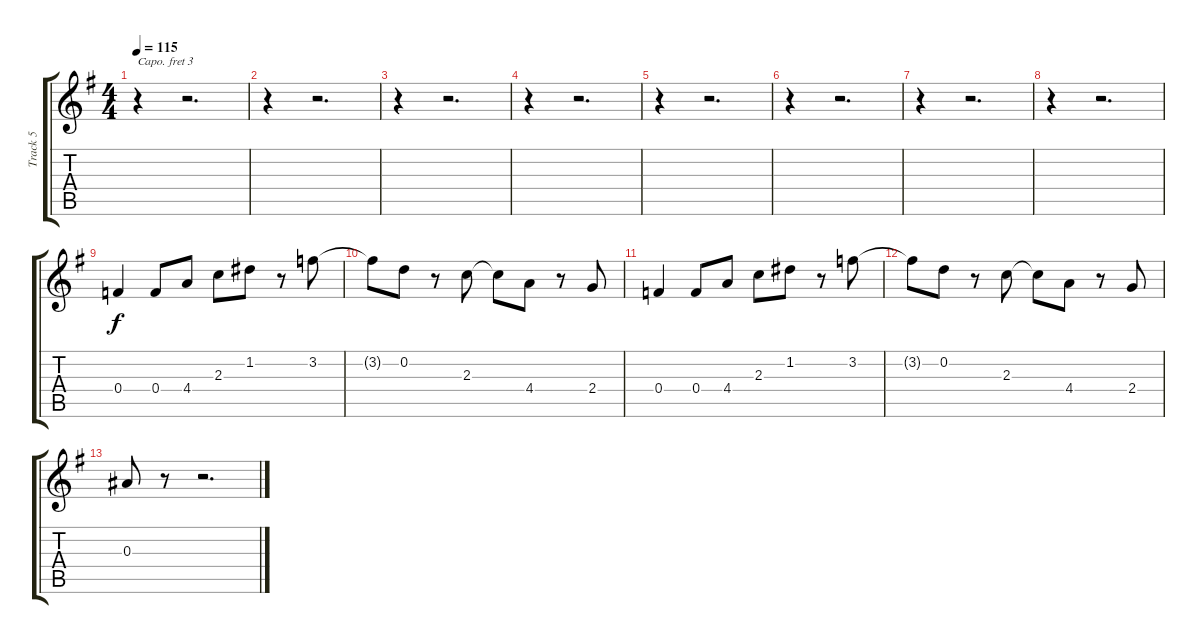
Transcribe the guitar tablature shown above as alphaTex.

\track ("Track 5" "Track 5") {instrument acousticguitarsteel}
\staff {score tabs}
\capo 3
\tuning (E4 B3 G3 D3 A2 E2) {hide}
\ts (4 4)
\tempo 115
\clef g2
\ks g
r.4{dy f} r.2{d} |
r.4 r.2{d} |
r.4 r.2{d} |
r.4 r.2{d} |
r.4 r.2{d} |
r.4 r.2{d} |
r.4 r.2{d} |
r.4 r.2{d} |
0.4.4 0.4.8 4.4.8 2.3.8 1.2.8 r.8 3.2.8 |
3.2{t}.8 0.2.8 r.8 2.3.8 2.3{t}.8 4.4.8 r.8 2.4.8 |
0.4.4 0.4.8 4.4.8 2.3.8 1.2.8 r.8 3.2.8 |
3.2{t}.8 0.2.8 r.8 2.3.8 2.3{t}.8 4.4.8 r.8 2.4.8 |
0.3.8 r.8 r.2{d}
